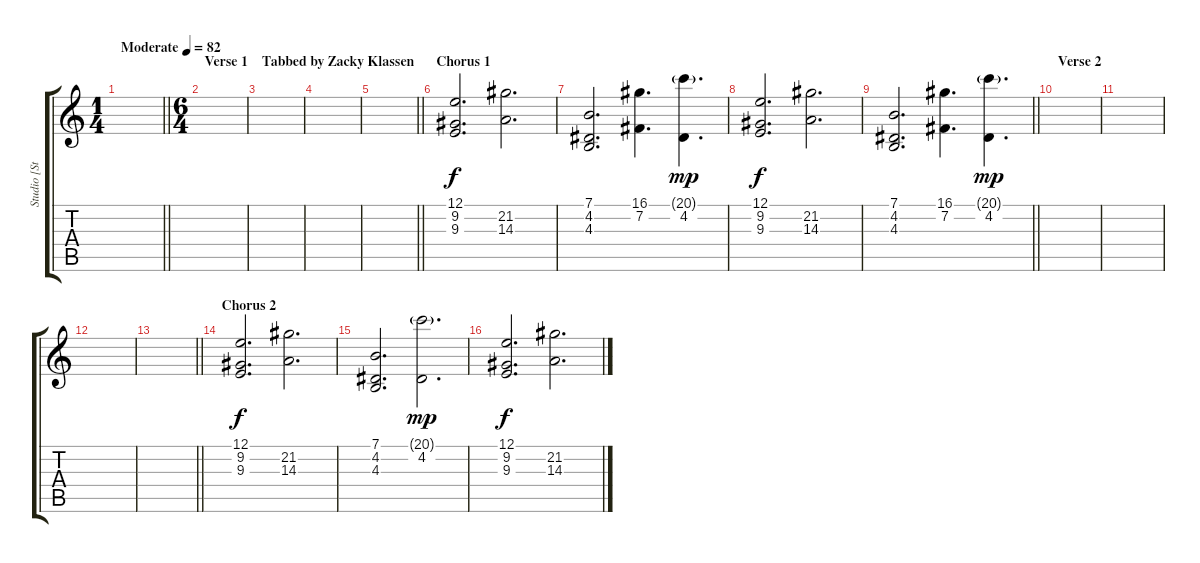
\track ("Studio [Strings]" "Studio [St") {instrument cello}
\staff {score tabs}
\tuning (E4 B3 G3 D3 A2 E2) {hide}
\ts (1 4)
\tempo (82 "Moderate")
\clef g2
\barLineRight lightlight
\ks c
|
\ts (6 4)
\section ("" "Verse 1    Tabbed by Zacky Klassen")
|
|
|
\barLineRight lightlight
|
\section ("" "Chorus 1")
(12.1 9.2 9.3).2{d} (21.2 14.3).2{d} |
(7.1 4.2 4.3).2{d} (16.1 7.2).4{d} (20.1{g} 4.2).4{d dy mp} |
(12.1 9.2 9.3).2{d dy f} (21.2 14.3).2{d} |
\barLineRight lightlight
(7.1 4.2 4.3).2{d} (16.1 7.2).4{d} (20.1{g} 4.2).4{d dy mp} |
\section ("" "Verse 2")
|
|
|
\barLineRight lightlight
|
\section ("" "Chorus 2")
(12.1 9.2 9.3).2{d dy f} (21.2 14.3).2{d} |
(7.1 4.2 4.3).2{d} (20.1{g} 4.2).2{d dy mp} |
(12.1 9.2 9.3).2{d dy f} (21.2 14.3).2{d}
